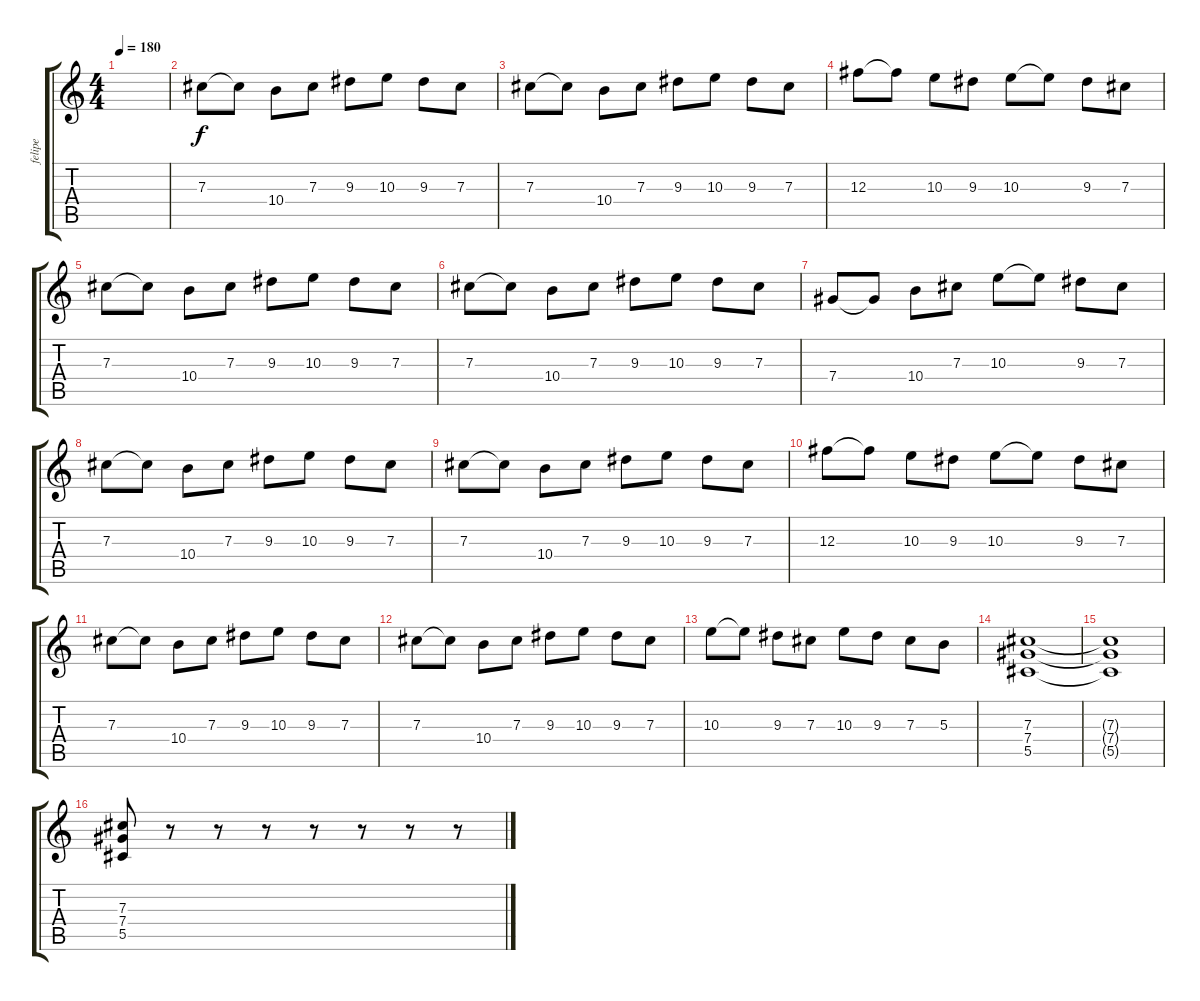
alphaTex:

\track ("felipe" "felipe") {instrument distortionguitar}
\staff {score tabs}
\tuning (Eb4 Bb3 Gb3 Db3 Ab2 Eb2) {hide}
\ts (4 4)
\tempo 180
\clef g2
\ks c
|
7.3.8 7.3{t}.8 10.4.8 7.3.8 9.3.8 10.3.8 9.3.8 7.3.8 |
7.3.8 7.3{t}.8 10.4.8 7.3.8 9.3.8 10.3.8 9.3.8 7.3.8 |
12.3.8 12.3{t}.8 10.3.8 9.3.8 10.3.8 10.3{t}.8 9.3.8 7.3.8 |
7.3.8 7.3{t}.8 10.4.8 7.3.8 9.3.8 10.3.8 9.3.8 7.3.8 |
7.3.8 7.3{t}.8 10.4.8 7.3.8 9.3.8 10.3.8 9.3.8 7.3.8 |
7.4.8 7.4{t}.8 10.4.8 7.3.8 10.3.8 10.3{t}.8 9.3.8 7.3.8 |
7.3.8 7.3{t}.8 10.4.8 7.3.8 9.3.8 10.3.8 9.3.8 7.3.8 |
7.3.8 7.3{t}.8 10.4.8 7.3.8 9.3.8 10.3.8 9.3.8 7.3.8 |
12.3.8 12.3{t}.8 10.3.8 9.3.8 10.3.8 10.3{t}.8 9.3.8 7.3.8 |
7.3.8 7.3{t}.8 10.4.8 7.3.8 9.3.8 10.3.8 9.3.8 7.3.8 |
7.3.8 7.3{t}.8 10.4.8 7.3.8 9.3.8 10.3.8 9.3.8 7.3.8 |
10.3.8 10.3{t}.8 9.3.8 7.3.8 10.3.8 9.3.8 7.3.8 5.3.8 |
(7.3 7.4 5.5).1 |
(7.3{t} 7.4{t} 5.5{t}).1 |
(7.3 7.4 5.5).8 r.8 r.8 r.8 r.8 r.8 r.8 r.8
